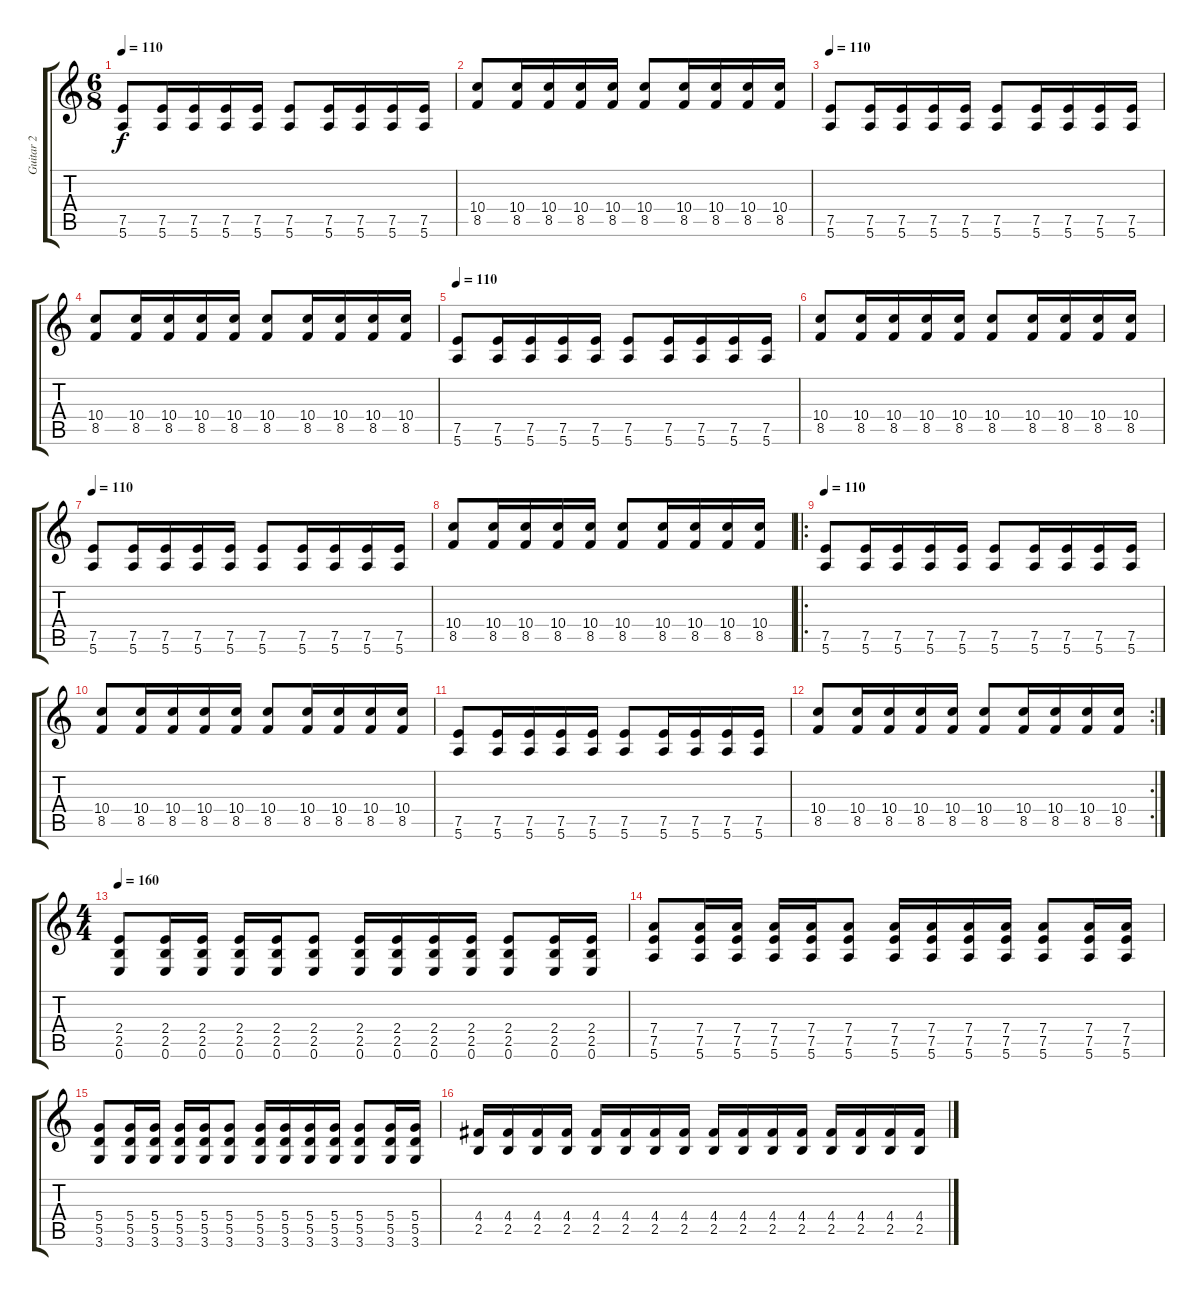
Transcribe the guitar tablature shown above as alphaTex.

\track ("Guitar 2" "Guitar 2") {instrument distortionguitar}
\staff {score tabs}
\tuning (E4 B3 G3 D3 A2 E2) {hide}
\ts (6 8)
\tempo 110
\clef g2
\ks c
(7.5 5.6).8{dy f} (7.5 5.6).16 (7.5 5.6).16 (7.5 5.6).16 (7.5 5.6).16 (7.5 5.6).8 (7.5 5.6).16 (7.5 5.6).16 (7.5 5.6).16 (7.5 5.6).16 |
(10.4 8.5).8 (10.4 8.5).16 (10.4 8.5).16 (10.4 8.5).16 (10.4 8.5).16 (10.4 8.5).8 (10.4 8.5).16 (10.4 8.5).16 (10.4 8.5).16 (10.4 8.5).16 |
\tempo 110
(7.5 5.6).8 (7.5 5.6).16 (7.5 5.6).16 (7.5 5.6).16 (7.5 5.6).16 (7.5 5.6).8 (7.5 5.6).16 (7.5 5.6).16 (7.5 5.6).16 (7.5 5.6).16 |
(10.4 8.5).8 (10.4 8.5).16 (10.4 8.5).16 (10.4 8.5).16 (10.4 8.5).16 (10.4 8.5).8 (10.4 8.5).16 (10.4 8.5).16 (10.4 8.5).16 (10.4 8.5).16 |
\tempo 110
(7.5 5.6).8 (7.5 5.6).16 (7.5 5.6).16 (7.5 5.6).16 (7.5 5.6).16 (7.5 5.6).8 (7.5 5.6).16 (7.5 5.6).16 (7.5 5.6).16 (7.5 5.6).16 |
(10.4 8.5).8 (10.4 8.5).16 (10.4 8.5).16 (10.4 8.5).16 (10.4 8.5).16 (10.4 8.5).8 (10.4 8.5).16 (10.4 8.5).16 (10.4 8.5).16 (10.4 8.5).16 |
\tempo 110
(7.5 5.6).8 (7.5 5.6).16 (7.5 5.6).16 (7.5 5.6).16 (7.5 5.6).16 (7.5 5.6).8 (7.5 5.6).16 (7.5 5.6).16 (7.5 5.6).16 (7.5 5.6).16 |
(10.4 8.5).8 (10.4 8.5).16 (10.4 8.5).16 (10.4 8.5).16 (10.4 8.5).16 (10.4 8.5).8 (10.4 8.5).16 (10.4 8.5).16 (10.4 8.5).16 (10.4 8.5).16 |
\ro
\tempo 110
(7.5 5.6).8 (7.5 5.6).16 (7.5 5.6).16 (7.5 5.6).16 (7.5 5.6).16 (7.5 5.6).8 (7.5 5.6).16 (7.5 5.6).16 (7.5 5.6).16 (7.5 5.6).16 |
(10.4 8.5).8 (10.4 8.5).16 (10.4 8.5).16 (10.4 8.5).16 (10.4 8.5).16 (10.4 8.5).8 (10.4 8.5).16 (10.4 8.5).16 (10.4 8.5).16 (10.4 8.5).16 |
(7.5 5.6).8 (7.5 5.6).16 (7.5 5.6).16 (7.5 5.6).16 (7.5 5.6).16 (7.5 5.6).8 (7.5 5.6).16 (7.5 5.6).16 (7.5 5.6).16 (7.5 5.6).16 |
\rc 2
(10.4 8.5).8 (10.4 8.5).16 (10.4 8.5).16 (10.4 8.5).16 (10.4 8.5).16 (10.4 8.5).8 (10.4 8.5).16 (10.4 8.5).16 (10.4 8.5).16 (10.4 8.5).16 |
\ts (4 4)
\tempo 160
(2.4 2.5 0.6).8 (2.4 2.5 0.6).16 (2.4 2.5 0.6).16 (2.4 2.5 0.6).16 (2.4 2.5 0.6).16 (2.4 2.5 0.6).8 (2.4 2.5 0.6).16 (2.4 2.5 0.6).16 (2.4 2.5 0.6).16 (2.4 2.5 0.6).16 (2.4 2.5 0.6).8 (2.4 2.5 0.6).16 (2.4 2.5 0.6).16 |
(7.4 7.5 5.6).8 (7.4 7.5 5.6).16 (7.4 7.5 5.6).16 (7.4 7.5 5.6).16 (7.4 7.5 5.6).16 (7.4 7.5 5.6).8 (7.4 7.5 5.6).16 (7.4 7.5 5.6).16 (7.4 7.5 5.6).16 (7.4 7.5 5.6).16 (7.4 7.5 5.6).8 (7.4 7.5 5.6).16 (7.4 7.5 5.6).16 |
(5.4 5.5 3.6).8 (5.4 5.5 3.6).16 (5.4 5.5 3.6).16 (5.4 5.5 3.6).16 (5.4 5.5 3.6).16 (5.4 5.5 3.6).8 (5.4 5.5 3.6).16 (5.4 5.5 3.6).16 (5.4 5.5 3.6).16 (5.4 5.5 3.6).16 (5.4 5.5 3.6).8 (5.4 5.5 3.6).16 (5.4 5.5 3.6).16 |
(4.4 2.5).16 (4.4 2.5).16 (4.4 2.5).16 (4.4 2.5).16 (4.4 2.5).16 (4.4 2.5).16 (4.4 2.5).16 (4.4 2.5).16 (4.4 2.5).16 (4.4 2.5).16 (4.4 2.5).16 (4.4 2.5).16 (4.4 2.5).16 (4.4 2.5).16 (4.4 2.5).16 (4.4 2.5).16
